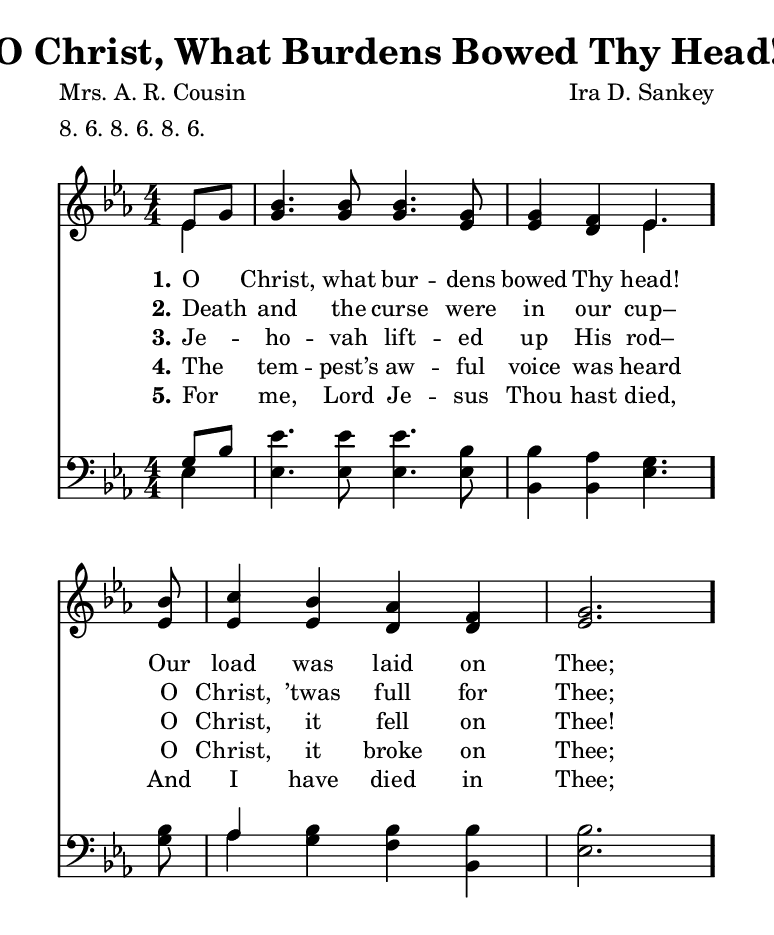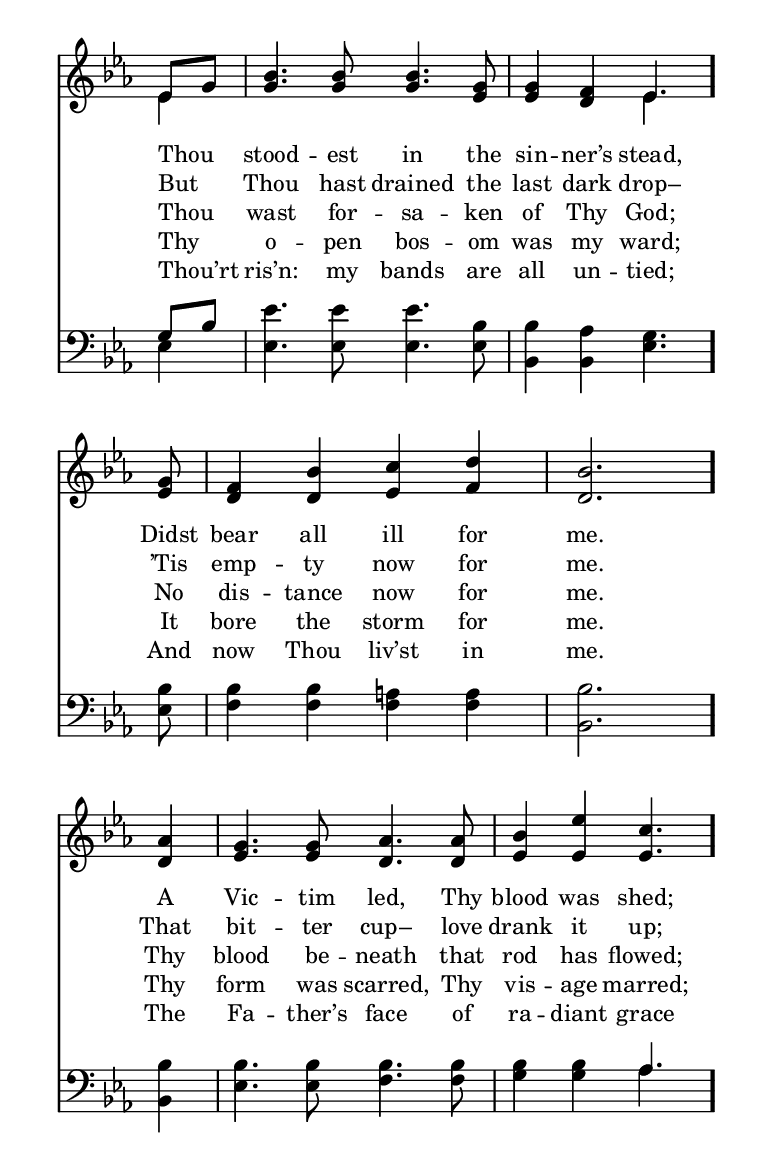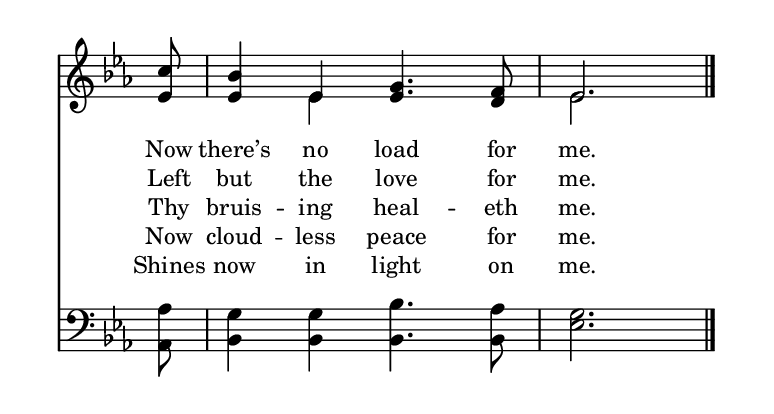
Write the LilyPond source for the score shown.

\include "common/global.ily"
\paper {
  \include "common/paper.ily"
  ragged-bottom = ##t
  ragged-last-bottom = ##t
  systems-per-page = #(cond (is-eogsized 3) (#t #f))
}

\header{
  %gospel
  hymnnumber = "33"
  title = "O Christ, What Burdens Bowed Thy Head!"
  tunename = ""
  meter = "8. 6. 8. 6. 8. 6."
  poet = "Mrs. A. R. Cousin"
  composer = "Ira D. Sankey"
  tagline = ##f
}

% for fermata in MIDI
ta = { \tempo 4=80 }
tb = { \tempo 4=40 }

patternAA = { c8[ c8] | c4. c8 c4. c8 | c4 c4 c4. }
patternAB = { c4      | c4. c8 c4. c8 | c4 c4 c4. }

patternBA = { c8 | c4 c4 c4  c4 | c2. }
patternBB = { c8 | c4 c4 c4. c8 | c2. }

global = {
  \include "common/overrides.ily"
  \override Staff.TimeSignature.style = #'numbered
  \time 4/4
  \override Score.MetronomeMark.transparent = ##t % hide all fermata changes too
  \ta
  \key ees \major
  \partial 4
  \autoBeamOff
}

notesSoprano = {
\global
\relative c' {

  \changePitch \patternAA { ees g | bes bes bes g | g f ees   }
  \changePitch \patternBA { bes'  | c bes aes f   | g         }
  \changePitch \patternAA { ees g | bes bes bes g | g f ees   }
  \changePitch \patternBA { g     | f bes c d     | bes       }
  \changePitch \patternAB { aes   | g g aes aes   | bes ees c }
  \changePitch \patternBB { c     | bes ees, g f  | ees       }

  \bar "|."

}
}

notesAlto = {
\global
\relative e' {

  \changePitch \patternAB { ees | g g g ees     | ees d ees   }
  \changePitch \patternBA { ees | ees ees d d   | ees         }
  \changePitch \patternAB { ees | g g g ees     | ees d ees   }
  \changePitch \patternBA { ees | d d ees f     | d           }
  \changePitch \patternAB { d   | ees ees d d   | ees ees ees }
  \changePitch \patternBB { ees | ees ees ees d | ees         }

}
}

notesTenor = {
\global
\relative a {

  \changePitch \patternAA { g bes | ees ees ees bes | bes aes g   }
  \changePitch \patternBA { bes   | aes bes bes bes | bes         }
  \changePitch \patternAA { g bes | ees ees ees bes | bes aes g   }
  \changePitch \patternBA { bes   | bes bes a a     | bes         }
  \changePitch \patternAB { bes   | bes bes bes bes | bes bes aes }
  \changePitch \patternBB { aes   | g g bes aes     | g           }

}
}

notesBass = {
\global
\relative f {

  \changePitch \patternAB { ees  | ees ees ees ees | bes bes ees }
  \changePitch \patternBA { g    | aes g f bes,    | ees         }
  \changePitch \patternAB { ees  | ees ees ees ees | bes bes ees }
  \changePitch \patternBA { ees  | f f f f         | bes,        }
  \changePitch \patternAB { bes  | ees ees f f     | g g aes     }
  \changePitch \patternBB { aes, | bes bes bes bes | ees         }

}
}

wordsA = \lyricmode {
\set stanza = "1."

O Christ, what bur -- dens bowed Thy head! \bar "."
Our load was laid on Thee; \bar "." \break
Thou stood -- est in the sin -- ner’s stead, \bar "."
Didst bear all ill for me. \bar "." \break
A Vic -- tim led, Thy blood was shed; \bar "."
Now there’s no load for me. \bar "." \break

}

wordsB = \lyricmode {
\set stanza = "2."

Death and the curse were in our cup–
O Christ, ’twas full for Thee;
But Thou hast drained the last dark drop–
’Tis emp -- ty now for me.
That bit -- ter cup– love drank it up;
Left but the love for me.

}

wordsC = \lyricmode {
\set stanza = "3."

Je -- ho -- vah lift -- ed up His rod–
O Christ, it fell on Thee!
Thou wast for -- sa -- ken of Thy God;
No dis -- tance now for me.
Thy blood be -- neath that rod has flowed;
Thy bruis -- ing heal -- eth me.

}

wordsD = \lyricmode {
\set stanza = "4."

The tem -- pest’s aw -- ful voice was heard
O Christ, it broke on Thee;
Thy o -- pen bos -- om was my ward;
It bore the storm for me.
Thy form was scarred, Thy vis -- age marred;
Now cloud -- less peace for me.

}

wordsE = \lyricmode {
\set stanza = "5."

For me, Lord Je -- sus Thou hast died,
And I have died in Thee;
Thou’rt ris’n: my bands are all un -- tied;
And now Thou liv’st in me.
The Fa -- ther’s face of ra -- diant grace
Shines now in light on me.

}

\score {
  \context ChoirStaff <<
    \context Staff = upper <<
      \set Staff.autoBeaming = ##f
      \set ChoirStaff.systemStartDelimiter = #'SystemStartBar
      \set ChoirStaff.printPartCombineTexts = ##f
      \partcombine #'(2 . 9) \notesSoprano \notesAlto
      \context NullVoice = sopranos { \voiceOne << \notesSoprano >> }
      \context NullVoice = altos { \voiceTwo << \notesAlto >> }
      \context Lyrics = one   \lyricsto sopranos \wordsA
      \context Lyrics = two   \lyricsto sopranos \wordsB
      \context Lyrics = three \lyricsto sopranos \wordsC
      \context Lyrics = four  \lyricsto sopranos \wordsD
      \context Lyrics = five  \lyricsto sopranos \wordsE
    >>
    \context Staff = men <<
      \set Staff.autoBeaming = ##f
      \clef bass
      \set ChoirStaff.printPartCombineTexts = ##f
      \partcombine #'(2 . 9) \notesTenor \notesBass
      \context NullVoice = tenors { \voiceOne << \notesTenor >> }
      \context NullVoice = basses { \voiceTwo << \notesBass >> }
    >>
  >>
  \layout {
    \include "common/layout.ily"
  }
  \midi{
    \include "common/midi.ily"
  }
}

\version "2.19.49"  % necessary for upgrading to future LilyPond versions.

% vi:set et ts=2 sw=2 ai nocindent syntax=lilypond:
